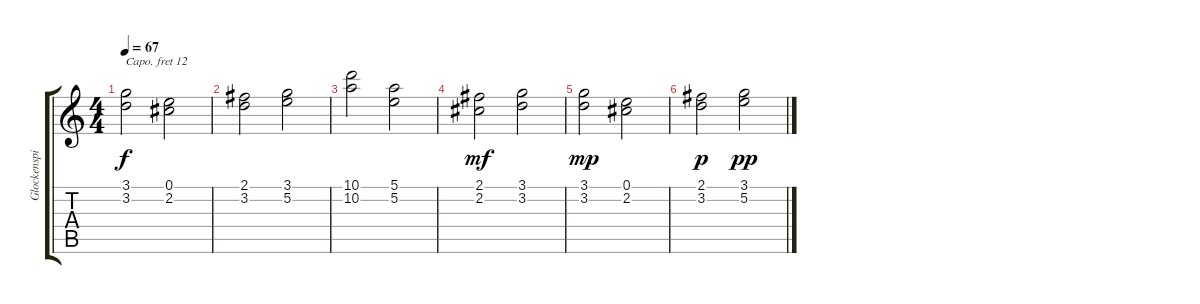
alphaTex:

\track ("Glockenspiel" "Glockenspi") {instrument glockenspiel}
\staff {score tabs}
\capo 12
\tuning (E4 B3 G3 D3 A2 E2) {hide}
\ts (4 4)
\tempo 67
\clef g2
\ks c
(3.1 3.2).2{dy f} (0.1 2.2).2 |
(2.1 3.2).2 (3.1 5.2).2 |
(10.1 10.2).2 (5.1 5.2).2 |
(2.1 2.2).2{dy mf} (3.1 3.2).2 |
(3.1 3.2).2{dy mp} (0.1 2.2).2 |
(2.1 3.2).2{dy p} (3.1 5.2).2{dy pp}
